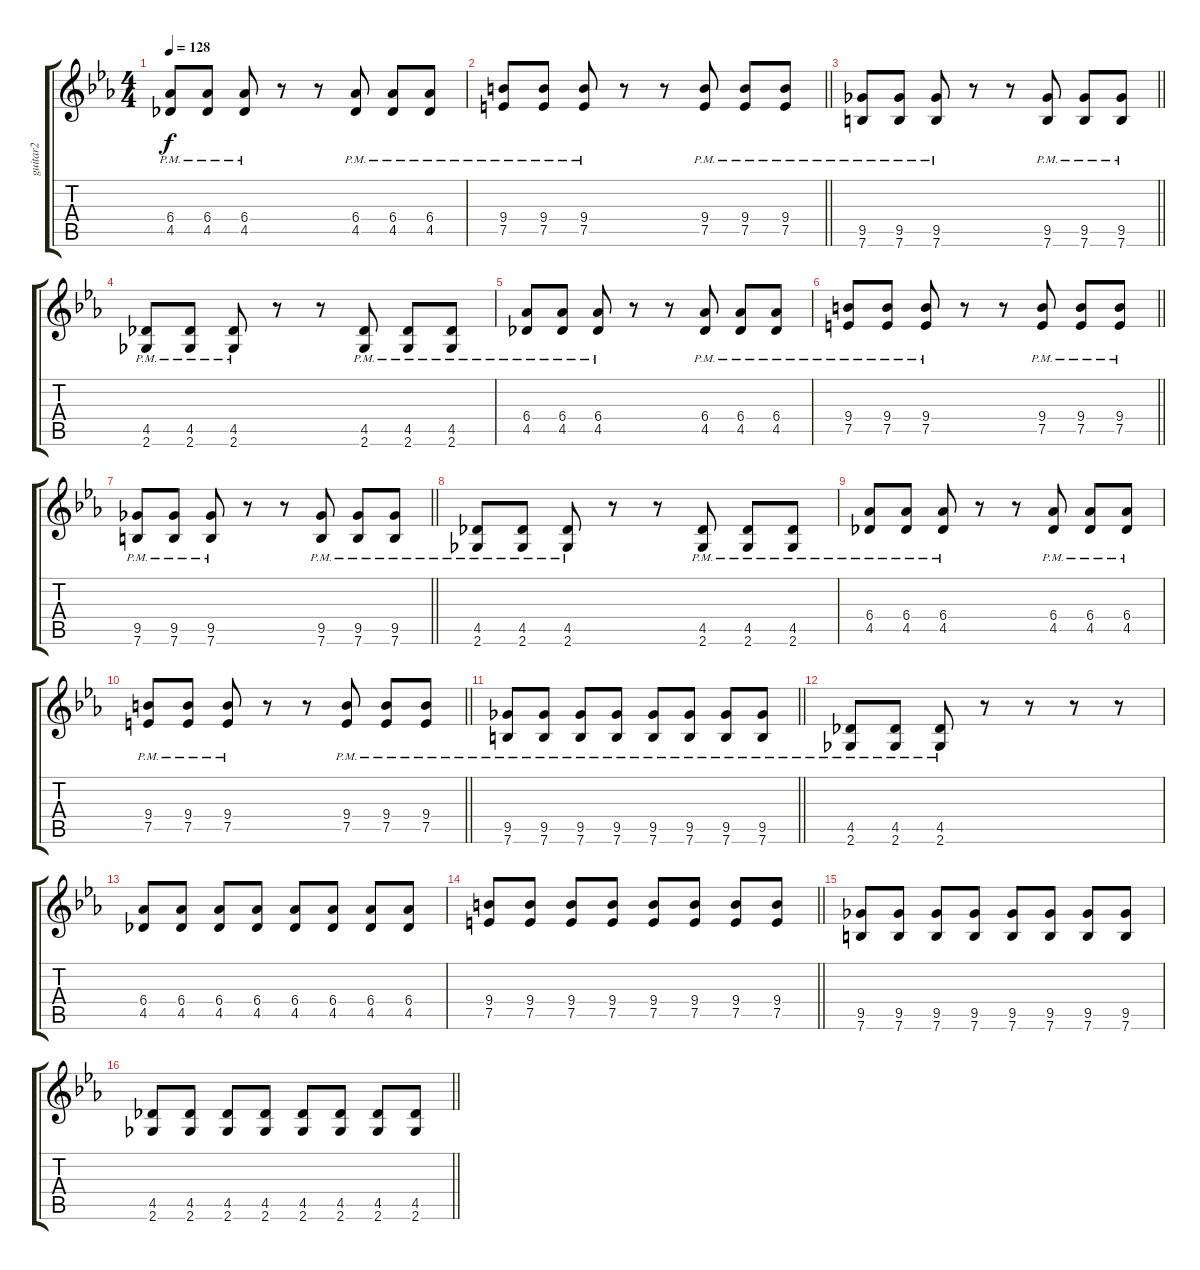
\track ("guitar2" "guitar2") {instrument acousticguitarsteel}
\staff {score tabs}
\tuning (E4 B3 G3 D3 A2 E2) {hide}
\ts (4 4)
\tempo 128
\clef g2
\ks eb
(6.4{pm} 4.5{pm}).8{dy f} (6.4{pm} 4.5{pm}).8 (6.4{pm} 4.5{pm}).8 r.8 r.8 (6.4{pm} 4.5{pm}).8 (6.4{pm} 4.5{pm}).8 (6.4{pm} 4.5{pm}).8 |
\barLineRight lightlight
(9.4{pm} 7.5{pm}).8 (9.4{pm} 7.5{pm}).8 (9.4{pm} 7.5{pm}).8 r.8 r.8 (9.4{pm} 7.5{pm}).8 (9.4{pm} 7.5{pm}).8 (9.4{pm} 7.5{pm}).8 |
\barLineRight lightlight
(9.5{pm} 7.6{pm}).8 (9.5{pm} 7.6{pm}).8 (9.5{pm} 7.6{pm}).8 r.8 r.8 (9.5{pm} 7.6{pm}).8 (9.5{pm} 7.6{pm}).8 (9.5{pm} 7.6{pm}).8 |
(4.5{pm} 2.6{pm}).8 (4.5{pm} 2.6{pm}).8 (4.5{pm} 2.6{pm}).8 r.8 r.8 (4.5{pm} 2.6{pm}).8 (4.5{pm} 2.6{pm}).8 (4.5{pm} 2.6{pm}).8 |
(6.4{pm} 4.5{pm}).8 (6.4{pm} 4.5{pm}).8 (6.4{pm} 4.5{pm}).8 r.8 r.8 (6.4{pm} 4.5{pm}).8 (6.4{pm} 4.5{pm}).8 (6.4{pm} 4.5{pm}).8 |
\barLineRight lightlight
(9.4{pm} 7.5{pm}).8 (9.4{pm} 7.5{pm}).8 (9.4{pm} 7.5{pm}).8 r.8 r.8 (9.4{pm} 7.5{pm}).8 (9.4{pm} 7.5{pm}).8 (9.4{pm} 7.5{pm}).8 |
\barLineRight lightlight
(9.5{pm} 7.6{pm}).8 (9.5{pm} 7.6{pm}).8 (9.5{pm} 7.6{pm}).8 r.8 r.8 (9.5{pm} 7.6{pm}).8 (9.5{pm} 7.6{pm}).8 (9.5{pm} 7.6{pm}).8 |
(4.5{pm} 2.6{pm}).8 (4.5{pm} 2.6{pm}).8 (4.5{pm} 2.6{pm}).8 r.8 r.8 (4.5{pm} 2.6{pm}).8 (4.5{pm} 2.6{pm}).8 (4.5{pm} 2.6{pm}).8 |
(6.4{pm} 4.5{pm}).8 (6.4{pm} 4.5{pm}).8 (6.4{pm} 4.5{pm}).8 r.8 r.8 (6.4{pm} 4.5{pm}).8 (6.4{pm} 4.5{pm}).8 (6.4{pm} 4.5{pm}).8 |
\barLineRight lightlight
(9.4{pm} 7.5{pm}).8 (9.4{pm} 7.5{pm}).8 (9.4{pm} 7.5{pm}).8 r.8 r.8 (9.4{pm} 7.5{pm}).8 (9.4{pm} 7.5{pm}).8 (9.4{pm} 7.5{pm}).8 |
\barLineRight lightlight
(9.5{pm} 7.6{pm}).8 (9.5{pm} 7.6{pm}).8 (9.5{pm} 7.6{pm}).8 (9.5{pm} 7.6{pm}).8 (9.5{pm} 7.6{pm}).8 (9.5{pm} 7.6{pm}).8 (9.5{pm} 7.6{pm}).8 (9.5{pm} 7.6{pm}).8 |
(4.5{pm} 2.6{pm}).8 (4.5{pm} 2.6{pm}).8 (4.5{pm} 2.6{pm}).8 r.8 r.8 r.8 r.8 |
(6.4 4.5).8 (6.4 4.5).8 (6.4 4.5).8 (6.4 4.5).8 (6.4 4.5).8 (6.4 4.5).8 (6.4 4.5).8 (6.4 4.5).8 |
\barLineRight lightlight
(9.4 7.5).8 (9.4 7.5).8 (9.4 7.5).8 (9.4 7.5).8 (9.4 7.5).8 (9.4 7.5).8 (9.4 7.5).8 (9.4 7.5).8 |
(9.5 7.6).8 (9.5 7.6).8 (9.5 7.6).8 (9.5 7.6).8 (9.5 7.6).8 (9.5 7.6).8 (9.5 7.6).8 (9.5 7.6).8 |
\barLineRight lightlight
(4.5 2.6).8 (4.5 2.6).8 (4.5 2.6).8 (4.5 2.6).8 (4.5 2.6).8 (4.5 2.6).8 (4.5 2.6).8 (4.5 2.6).8
